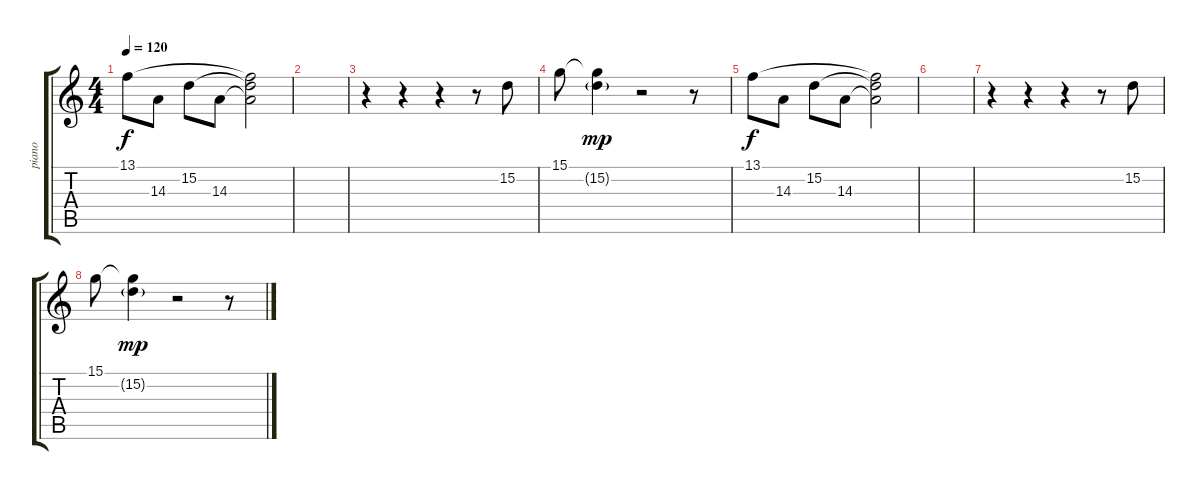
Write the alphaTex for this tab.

\track ("piano" "piano") {instrument acousticgrandpiano}
\staff {score tabs}
\tuning (E4 B3 G3 D3 A2 E2) {hide}
\ts (4 4)
\tempo 120
\clef g2
\ks c
13.1.8{dy f} 14.3.8 15.2.8 14.3.8 (13.1{t} 15.2{t} 14.3{t}).2 |
|
r.4 r.4 r.4 r.8 15.2.8 |
15.1.8 (15.1{t} 15.2{g}).4{dy mp} r.2 r.8 |
13.1.8{dy f} 14.3.8 15.2.8 14.3.8 (13.1{t} 15.2{t} 14.3{t}).2 |
|
r.4 r.4 r.4 r.8 15.2.8 |
15.1.8 (15.1{t} 15.2{g}).4{dy mp} r.2 r.8
